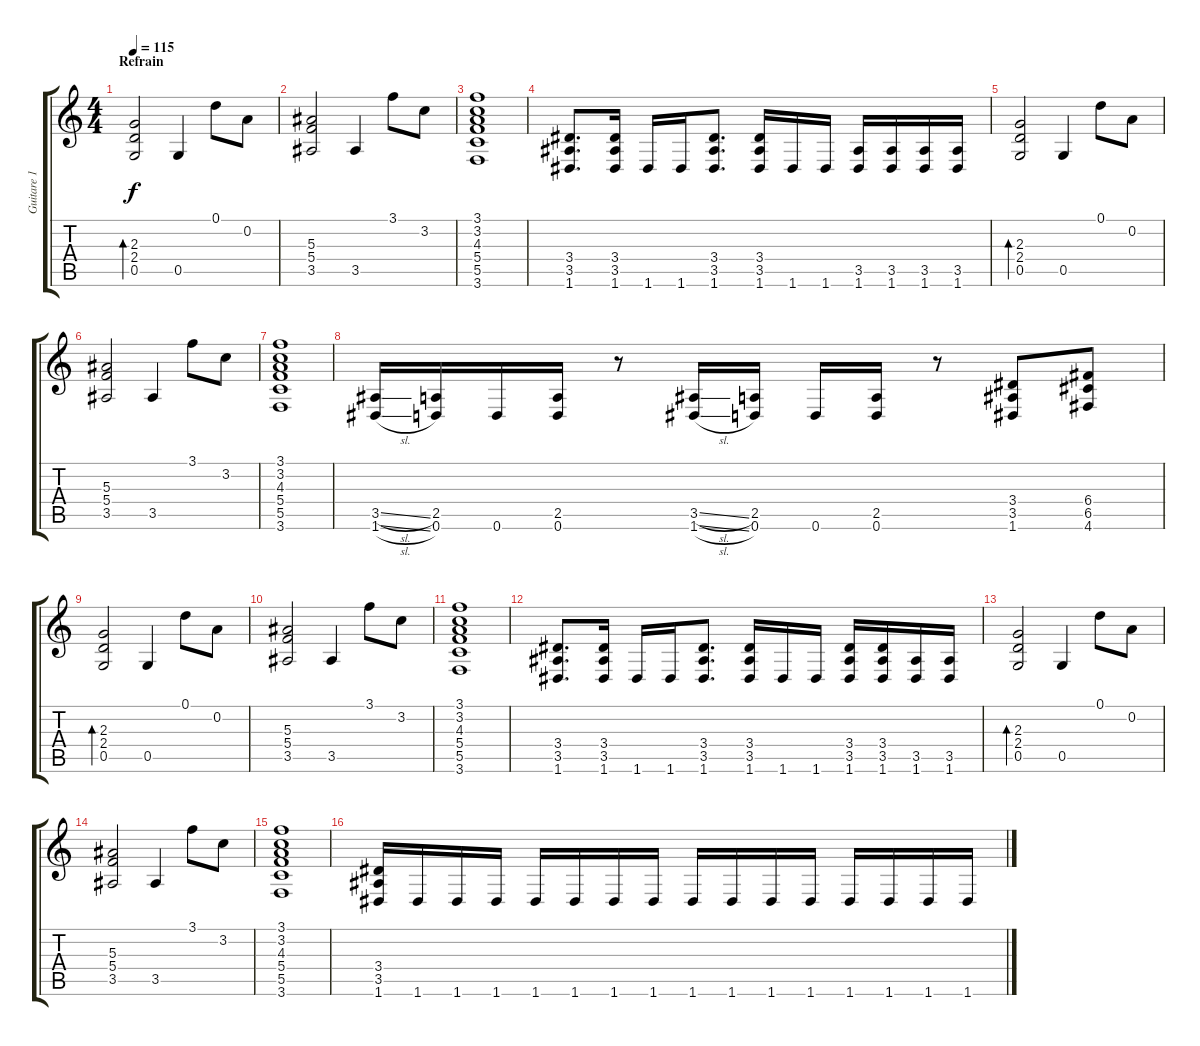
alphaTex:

\track ("Guitare 1" "Guitare 1") {instrument distortionguitar}
\staff {score tabs}
\tuning (D4 A3 F3 C3 G2 D2) {hide}
\ts (4 4)
\section ("" "Refrain")
\tempo 115
\clef g2
\ks c
(2.3 2.4 0.5).2{bd 240 dy f} 0.5.4 0.1.8 0.2.8 |
(5.3 5.4 3.5).2 3.5.4 3.1.8 3.2.8 |
(3.1 3.2 4.3 5.4 5.5 3.6).1 |
(3.4 3.5 1.6).8{d} (3.4 3.5 1.6).16 1.6.16 1.6.16 (3.4 3.5 1.6).8{d} (3.4 3.5 1.6).16 1.6.16 1.6.16 (3.5 1.6).16 (3.5 1.6).16 (3.5 1.6).16 (3.5 1.6).16 |
(2.3 2.4 0.5).2{bd 240} 0.5.4 0.1.8 0.2.8 |
(5.3 5.4 3.5).2 3.5.4 3.1.8 3.2.8 |
(3.1 3.2 4.3 5.4 5.5 3.6).1 |
(3.5{sl} 1.6{sl}).16 (2.5 0.6).16 0.6.16 (2.5 0.6).16 r.8 (3.5{sl} 1.6{sl}).16 (2.5 0.6).16 0.6.16 (2.5 0.6).16 r.8 (3.4 3.5 1.6).8 (6.4 6.5 4.6).8 |
(2.3 2.4 0.5).2{bd 240} 0.5.4 0.1.8 0.2.8 |
(5.3 5.4 3.5).2 3.5.4 3.1.8 3.2.8 |
(3.1 3.2 4.3 5.4 5.5 3.6).1 |
(3.4 3.5 1.6).8{d} (3.4 3.5 1.6).16 1.6.16 1.6.16 (3.4 3.5 1.6).8{d} (3.4 3.5 1.6).16 1.6.16 1.6.16 (3.4 3.5 1.6).16 (3.4 3.5 1.6).16 (3.5 1.6).16 (3.5 1.6).16 |
(2.3 2.4 0.5).2{bd 240} 0.5.4 0.1.8 0.2.8 |
(5.3 5.4 3.5).2 3.5.4 3.1.8 3.2.8 |
(3.1 3.2 4.3 5.4 5.5 3.6).1 |
(3.4 3.5 1.6).16 1.6.16 1.6.16 1.6.16 1.6.16 1.6.16 1.6.16 1.6.16 1.6.16 1.6.16 1.6.16 1.6.16 1.6.16 1.6.16 1.6.16 1.6.16
